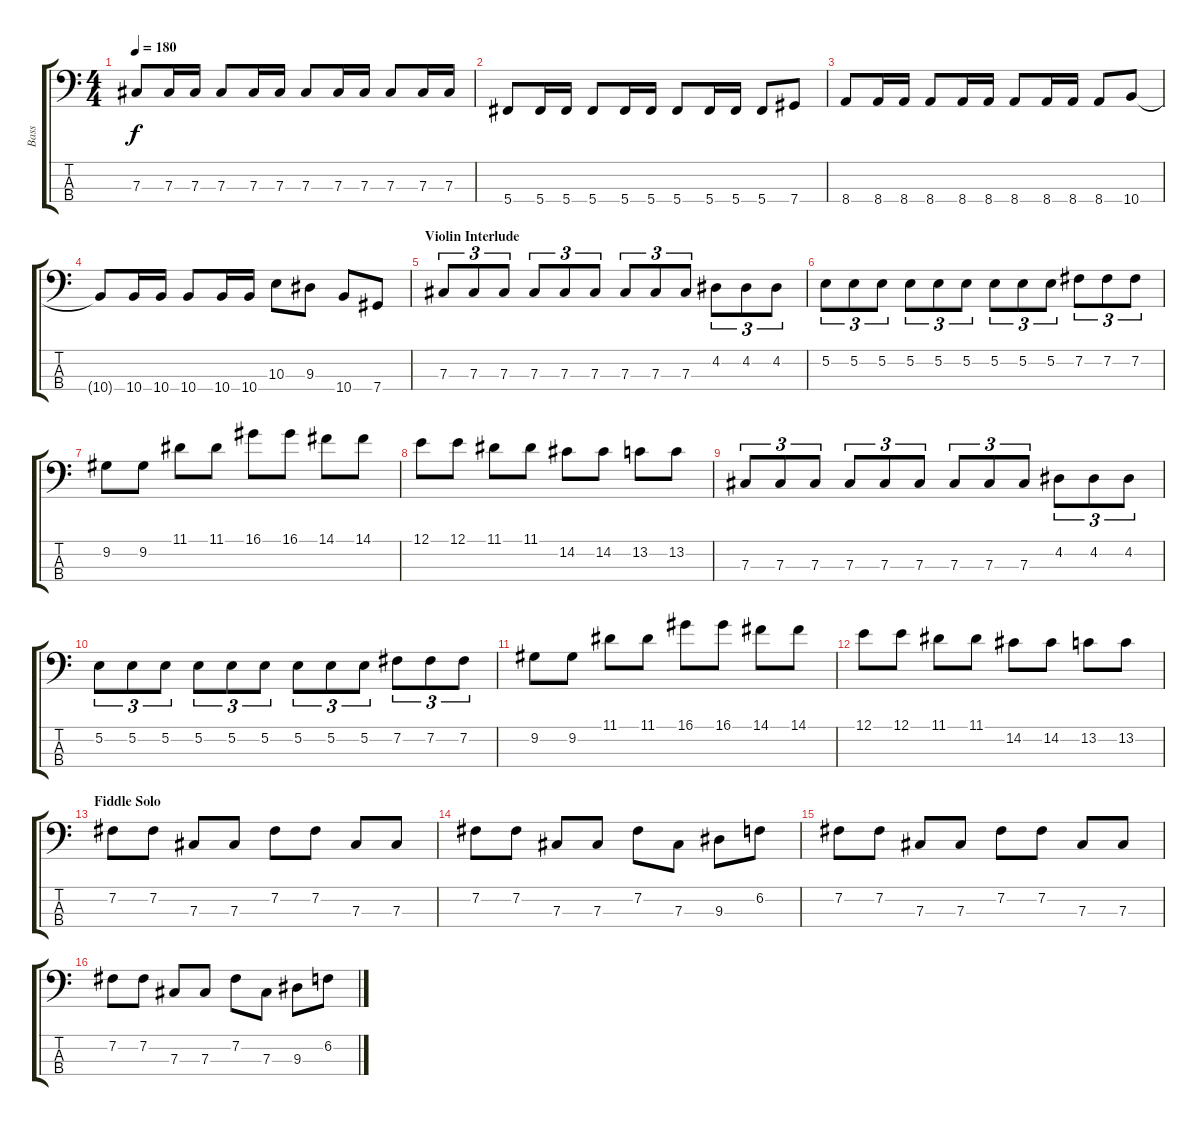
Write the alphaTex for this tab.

\track ("Bass" "Bass") {instrument electricbasspick}
\staff {score tabs}
\tuning (E2 B1 Gb1 Db1) {hide}
\ts (4 4)
\tempo 180
\clef f4
\ks c
7.3.8{dy f} 7.3.16 7.3.16 7.3.8 7.3.16 7.3.16 7.3.8 7.3.16 7.3.16 7.3.8 7.3.16 7.3.16 |
5.4.8 5.4.16 5.4.16 5.4.8 5.4.16 5.4.16 5.4.8 5.4.16 5.4.16 5.4.8 7.4.8 |
8.4.8 8.4.16 8.4.16 8.4.8 8.4.16 8.4.16 8.4.8 8.4.16 8.4.16 8.4.8 10.4.8 |
10.4{t}.8 10.4.16 10.4.16 10.4.8 10.4.16 10.4.16 10.3.8 9.3.8 10.4.8 7.4.8 |
\section ("" "Violin Interlude")
7.3.8{tu (3 2)} 7.3.8{tu (3 2)} 7.3.8{tu (3 2)} 7.3.8{tu (3 2)} 7.3.8{tu (3 2)} 7.3.8{tu (3 2)} 7.3.8{tu (3 2)} 7.3.8{tu (3 2)} 7.3.8{tu (3 2)} 4.2.8{tu (3 2)} 4.2.8{tu (3 2)} 4.2.8{tu (3 2)} |
5.2.8{tu (3 2)} 5.2.8{tu (3 2)} 5.2.8{tu (3 2)} 5.2.8{tu (3 2)} 5.2.8{tu (3 2)} 5.2.8{tu (3 2)} 5.2.8{tu (3 2)} 5.2.8{tu (3 2)} 5.2.8{tu (3 2)} 7.2.8{tu (3 2)} 7.2.8{tu (3 2)} 7.2.8{tu (3 2)} |
9.2.8 9.2.8 11.1.8 11.1.8 16.1.8 16.1.8 14.1.8 14.1.8 |
12.1.8 12.1.8 11.1.8 11.1.8 14.2.8 14.2.8 13.2.8 13.2.8 |
7.3.8{tu (3 2)} 7.3.8{tu (3 2)} 7.3.8{tu (3 2)} 7.3.8{tu (3 2)} 7.3.8{tu (3 2)} 7.3.8{tu (3 2)} 7.3.8{tu (3 2)} 7.3.8{tu (3 2)} 7.3.8{tu (3 2)} 4.2.8{tu (3 2)} 4.2.8{tu (3 2)} 4.2.8{tu (3 2)} |
5.2.8{tu (3 2)} 5.2.8{tu (3 2)} 5.2.8{tu (3 2)} 5.2.8{tu (3 2)} 5.2.8{tu (3 2)} 5.2.8{tu (3 2)} 5.2.8{tu (3 2)} 5.2.8{tu (3 2)} 5.2.8{tu (3 2)} 7.2.8{tu (3 2)} 7.2.8{tu (3 2)} 7.2.8{tu (3 2)} |
9.2.8 9.2.8 11.1.8 11.1.8 16.1.8 16.1.8 14.1.8 14.1.8 |
12.1.8 12.1.8 11.1.8 11.1.8 14.2.8 14.2.8 13.2.8 13.2.8 |
\section ("" "Fiddle Solo")
7.2.8 7.2.8 7.3.8 7.3.8 7.2.8 7.2.8 7.3.8 7.3.8 |
7.2.8 7.2.8 7.3.8 7.3.8 7.2.8 7.3.8 9.3.8 6.2.8 |
7.2.8 7.2.8 7.3.8 7.3.8 7.2.8 7.2.8 7.3.8 7.3.8 |
7.2.8 7.2.8 7.3.8 7.3.8 7.2.8 7.3.8 9.3.8 6.2.8
